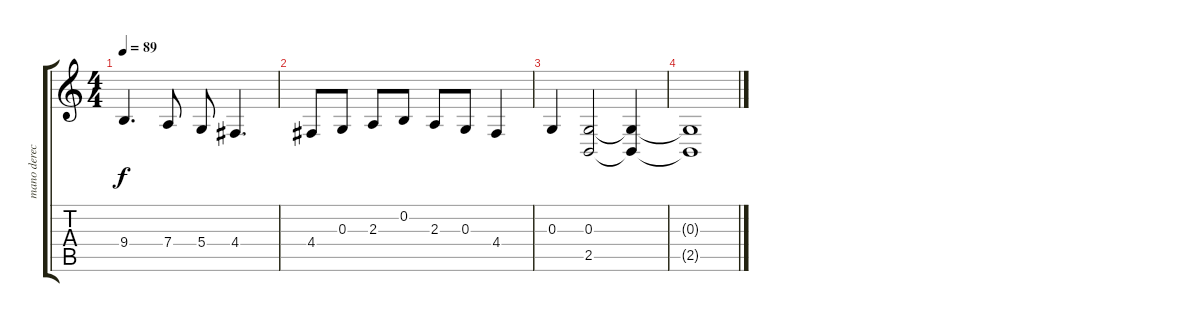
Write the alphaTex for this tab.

\track ("mano derecha" "mano derec") {instrument acousticgrandpiano}
\staff {score tabs}
\tuning (E4 B3 G3 D3 A2 E2) {hide}
\ts (4 4)
\tempo 89
\clef g2
\ks c
9.4.4{d dy f} 7.4.8 5.4.8 4.4.4{d} |
4.4.8 0.3.8 2.3.8 0.2.8 2.3.8 0.3.8 4.4.4 |
0.3.4 (0.3 2.5).2 (0.3{t} 2.5{t}).4 |
(0.3{t} 2.5{t}).1
